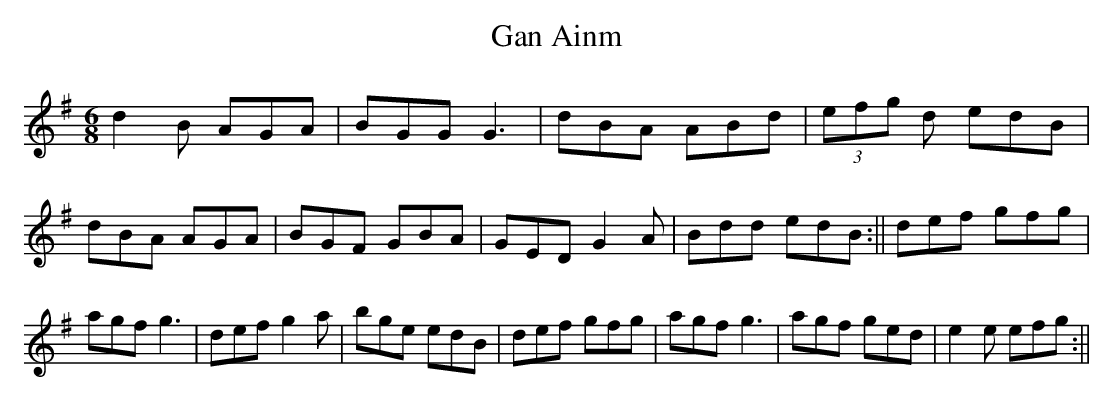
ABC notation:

X:1
T:Gan Ainm
M:6/8
L:1/8
K:G
d2B AGA|BGG G3|dBA ABd|(3efg d edB|\
dBA AGA|BGF GBA|GED G2A|Bdd edB:||\
def gfg|agf g3|def g2a|bge edB|\
def gfg|agf g3|agf ged|e2 e efg:||
